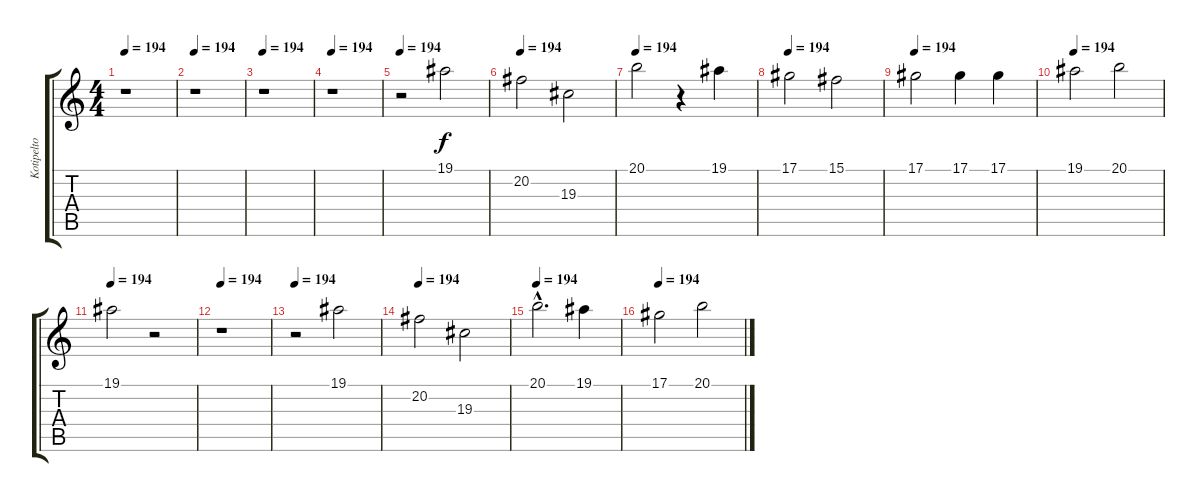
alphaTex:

\track ("Kotipelto" "Kotipelto") {instrument flute}
\staff {score tabs}
\tuning (Eb4 Bb3 Gb3 Db3 Ab2 Eb2) {hide}
\ts (4 4)
\tempo 194
\clef g2
\ks c
r.1{dy f} |
\tempo 194
r.1 |
\tempo 194
r.1 |
\tempo 194
r.1 |
\tempo 194
r.2 19.1.2 |
\tempo 194
20.2.2 19.3.2 |
\tempo 194
20.1.2 r.4 19.1.4 |
\tempo 194
17.1.2 15.1.2 |
\tempo 194
17.1.2 17.1.4 17.1.4 |
\tempo 194
19.1.2 20.1.2 |
\tempo 194
19.1.2 r.2 |
\tempo 194
r.1 |
\tempo 194
r.2 19.1.2 |
\tempo 194
20.2.2 19.3.2 |
\tempo 194
20.1{hac}.2{d} 19.1.4 |
\tempo 194
17.1.2 20.1.2
